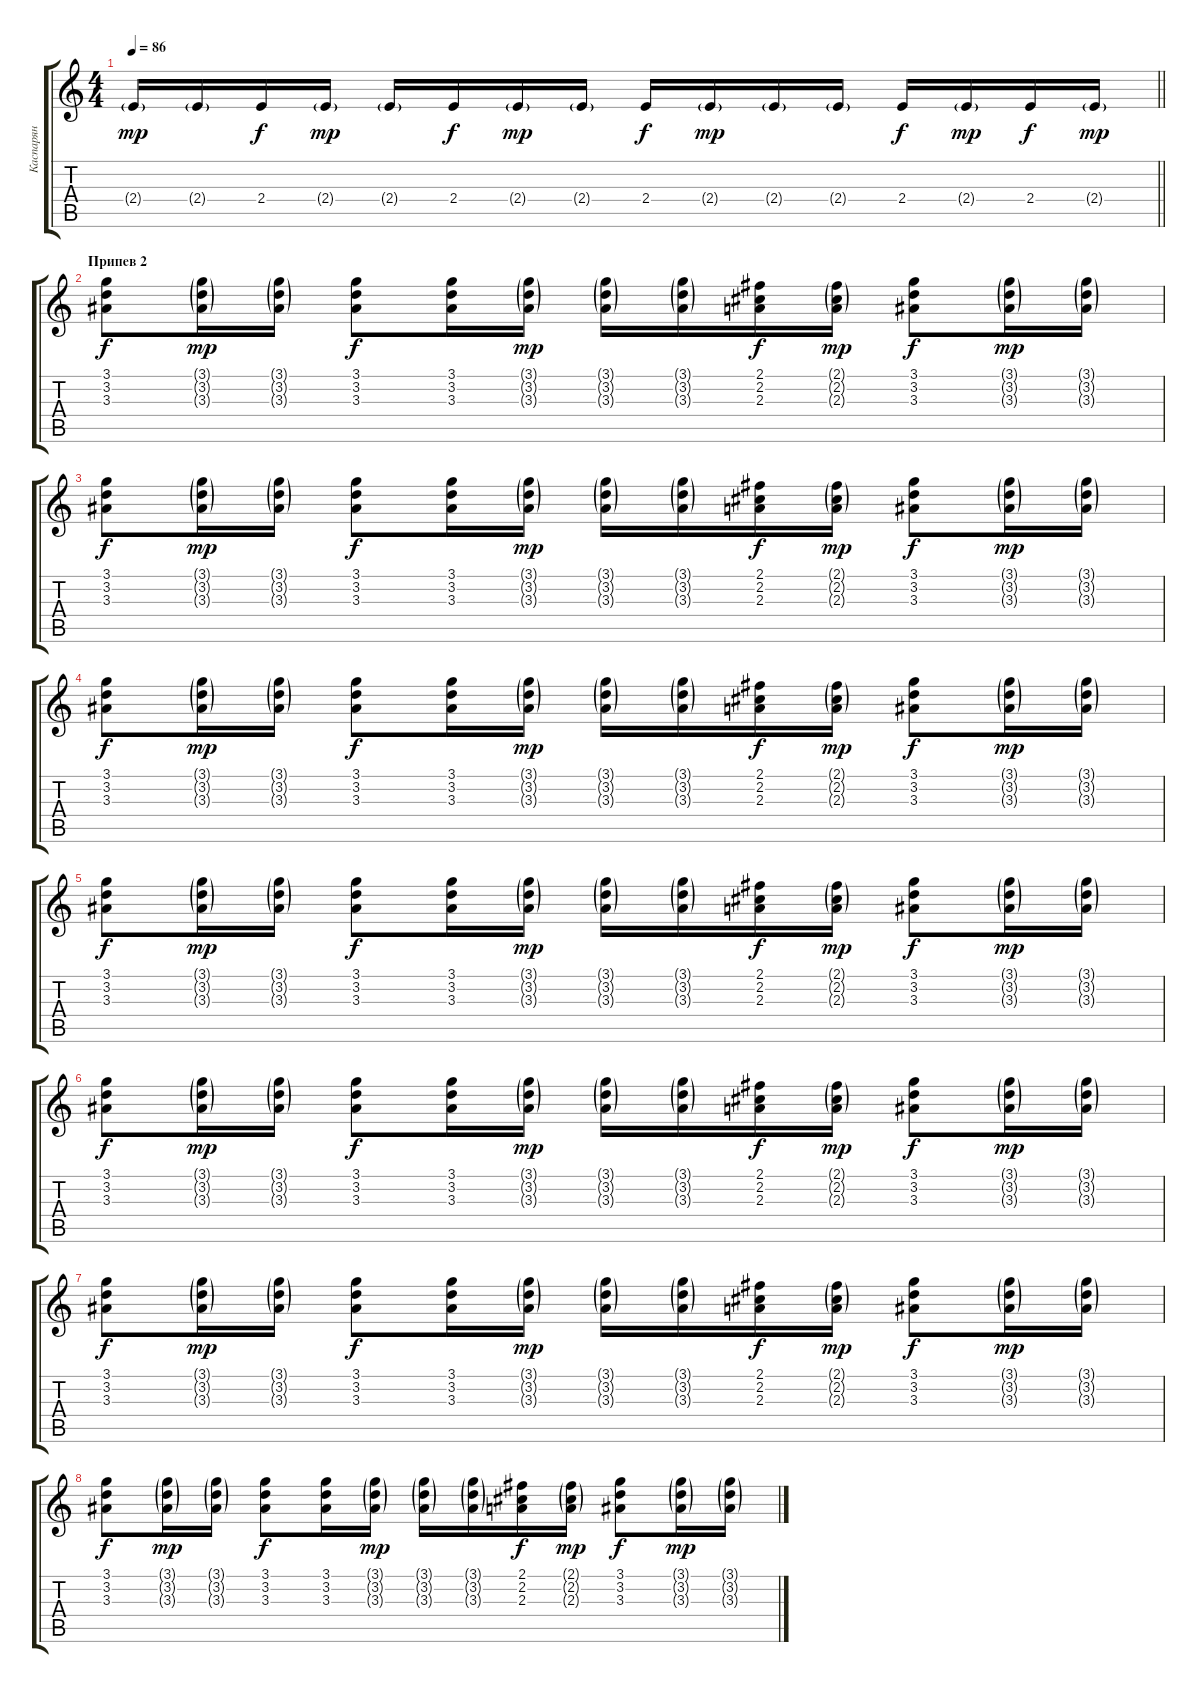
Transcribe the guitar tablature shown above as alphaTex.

\track ("Каспарян" "Каспарян") {instrument electricguitarclean}
\staff {score tabs}
\tuning (E4 B3 G3 D3 A2 E2) {hide}
\ts (4 4)
\tempo 86
\clef g2
\barLineRight lightlight
\ks c
2.4{g}.16{dy mp} 2.4{g}.16 2.4.16{dy f} 2.4{g}.16{dy mp} 2.4{g}.16 2.4.16{dy f} 2.4{g}.16{dy mp} 2.4{g}.16 2.4.16{dy f} 2.4{g}.16{dy mp} 2.4{g}.16 2.4{g}.16 2.4.16{dy f} 2.4{g}.16{dy mp} 2.4.16{dy f} 2.4{g}.16{dy mp} |
\section ("" "Припев 2")
(3.1 3.2 3.3).8{dy f volume 13 instrument electricguitarclean} (3.1{g} 3.2{g} 3.3{g}).16{dy mp} (3.1{g} 3.2{g} 3.3{g}).16 (3.1 3.2 3.3).8{dy f} (3.1 3.2 3.3).16 (3.1{g} 3.2{g} 3.3{g}).16{dy mp} (3.1{g} 3.2{g} 3.3{g}).16 (3.1{g} 3.2{g} 3.3{g}).16 (2.1 2.2 2.3).16{dy f} (2.1{g} 2.2{g} 2.3{g}).16{dy mp} (3.1 3.2 3.3).8{dy f} (3.1{g} 3.2{g} 3.3{g}).16{dy mp} (3.1{g} 3.2{g} 3.3{g}).16 |
(3.1 3.2 3.3).8{dy f} (3.1{g} 3.2{g} 3.3{g}).16{dy mp} (3.1{g} 3.2{g} 3.3{g}).16 (3.1 3.2 3.3).8{dy f} (3.1 3.2 3.3).16 (3.1{g} 3.2{g} 3.3{g}).16{dy mp} (3.1{g} 3.2{g} 3.3{g}).16 (3.1{g} 3.2{g} 3.3{g}).16 (2.1 2.2 2.3).16{dy f} (2.1{g} 2.2{g} 2.3{g}).16{dy mp} (3.1 3.2 3.3).8{dy f} (3.1{g} 3.2{g} 3.3{g}).16{dy mp} (3.1{g} 3.2{g} 3.3{g}).16 |
(3.1 3.2 3.3).8{dy f} (3.1{g} 3.2{g} 3.3{g}).16{dy mp} (3.1{g} 3.2{g} 3.3{g}).16 (3.1 3.2 3.3).8{dy f} (3.1 3.2 3.3).16 (3.1{g} 3.2{g} 3.3{g}).16{dy mp} (3.1{g} 3.2{g} 3.3{g}).16 (3.1{g} 3.2{g} 3.3{g}).16 (2.1 2.2 2.3).16{dy f} (2.1{g} 2.2{g} 2.3{g}).16{dy mp} (3.1 3.2 3.3).8{dy f} (3.1{g} 3.2{g} 3.3{g}).16{dy mp} (3.1{g} 3.2{g} 3.3{g}).16 |
(3.1 3.2 3.3).8{dy f} (3.1{g} 3.2{g} 3.3{g}).16{dy mp} (3.1{g} 3.2{g} 3.3{g}).16 (3.1 3.2 3.3).8{dy f} (3.1 3.2 3.3).16 (3.1{g} 3.2{g} 3.3{g}).16{dy mp} (3.1{g} 3.2{g} 3.3{g}).16 (3.1{g} 3.2{g} 3.3{g}).16 (2.1 2.2 2.3).16{dy f} (2.1{g} 2.2{g} 2.3{g}).16{dy mp} (3.1 3.2 3.3).8{dy f} (3.1{g} 3.2{g} 3.3{g}).16{dy mp} (3.1{g} 3.2{g} 3.3{g}).16 |
(3.1 3.2 3.3).8{dy f} (3.1{g} 3.2{g} 3.3{g}).16{dy mp} (3.1{g} 3.2{g} 3.3{g}).16 (3.1 3.2 3.3).8{dy f} (3.1 3.2 3.3).16 (3.1{g} 3.2{g} 3.3{g}).16{dy mp} (3.1{g} 3.2{g} 3.3{g}).16 (3.1{g} 3.2{g} 3.3{g}).16 (2.1 2.2 2.3).16{dy f} (2.1{g} 2.2{g} 2.3{g}).16{dy mp} (3.1 3.2 3.3).8{dy f} (3.1{g} 3.2{g} 3.3{g}).16{dy mp} (3.1{g} 3.2{g} 3.3{g}).16 |
(3.1 3.2 3.3).8{dy f} (3.1{g} 3.2{g} 3.3{g}).16{dy mp} (3.1{g} 3.2{g} 3.3{g}).16 (3.1 3.2 3.3).8{dy f} (3.1 3.2 3.3).16 (3.1{g} 3.2{g} 3.3{g}).16{dy mp} (3.1{g} 3.2{g} 3.3{g}).16 (3.1{g} 3.2{g} 3.3{g}).16 (2.1 2.2 2.3).16{dy f} (2.1{g} 2.2{g} 2.3{g}).16{dy mp} (3.1 3.2 3.3).8{dy f} (3.1{g} 3.2{g} 3.3{g}).16{dy mp} (3.1{g} 3.2{g} 3.3{g}).16 |
(3.1 3.2 3.3).8{dy f} (3.1{g} 3.2{g} 3.3{g}).16{dy mp} (3.1{g} 3.2{g} 3.3{g}).16 (3.1 3.2 3.3).8{dy f} (3.1 3.2 3.3).16 (3.1{g} 3.2{g} 3.3{g}).16{dy mp} (3.1{g} 3.2{g} 3.3{g}).16 (3.1{g} 3.2{g} 3.3{g}).16 (2.1 2.2 2.3).16{dy f} (2.1{g} 2.2{g} 2.3{g}).16{dy mp} (3.1 3.2 3.3).8{dy f} (3.1{g} 3.2{g} 3.3{g}).16{dy mp} (3.1{g} 3.2{g} 3.3{g}).16
